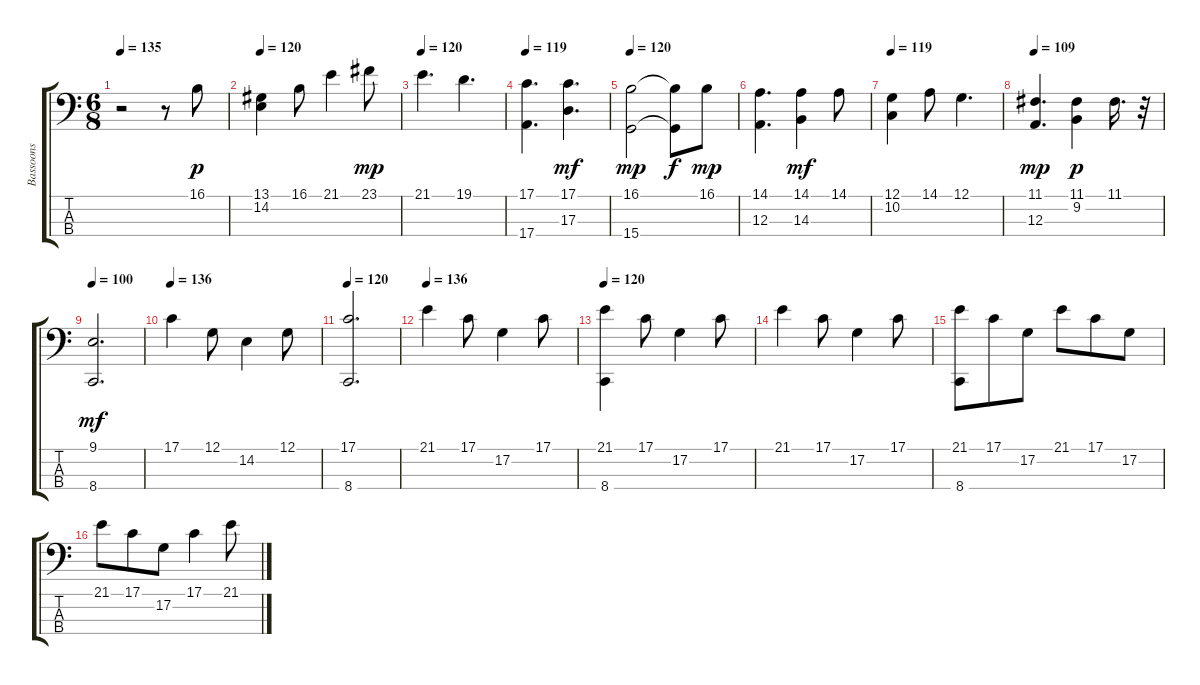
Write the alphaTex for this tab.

\track ("Bassoons" "Bassoons") {instrument bassoon}
\staff {score tabs}
\tuning (G2 D2 A1 E1) {hide}
\ts (6 8)
\tempo 135
\clef f4
\ks c
r.2{dy mf} r.8 16.1.8{dy p} |
\tempo 120
(13.1 14.2).4 16.1.8 21.1.4 23.1.8{dy mp} |
\tempo 120
21.1.4{d} 19.1.4{d} |
\tempo 119
(17.1 17.4).4{d} (17.1 17.3).4{d dy mf} |
\tempo 120
(16.1 15.4).2{dy mp} (16.1{t} 15.4{t}).8{dy f} 16.1.8{dy mp} |
(14.1 12.3).4{d} (14.1 14.3).4{dy mf} 14.1.8 |
\tempo 119
(12.1 10.2).4 14.1.8 12.1.4{d} |
\tempo 109
(11.1 12.3).4{d dy mp} (11.1 9.2).4{dy p} 11.1.16{d} r.32 |
\tempo 100
(9.1 8.4).2{d dy mf} |
\tempo 136
17.1.4 12.1.8 14.2.4 12.1.8 |
\tempo 120
(17.1 8.4).2{d} |
\tempo 136
21.1.4 17.1.8 17.2.4 17.1.8 |
\tempo 120
(21.1 8.4).4 17.1.8 17.2.4 17.1.8 |
21.1.4 17.1.8 17.2.4 17.1.8 |
(21.1 8.4).8 17.1.8 17.2.8 21.1.8 17.1.8 17.2.8 |
21.1.8 17.1.8 17.2.8 17.1.4 21.1.8
